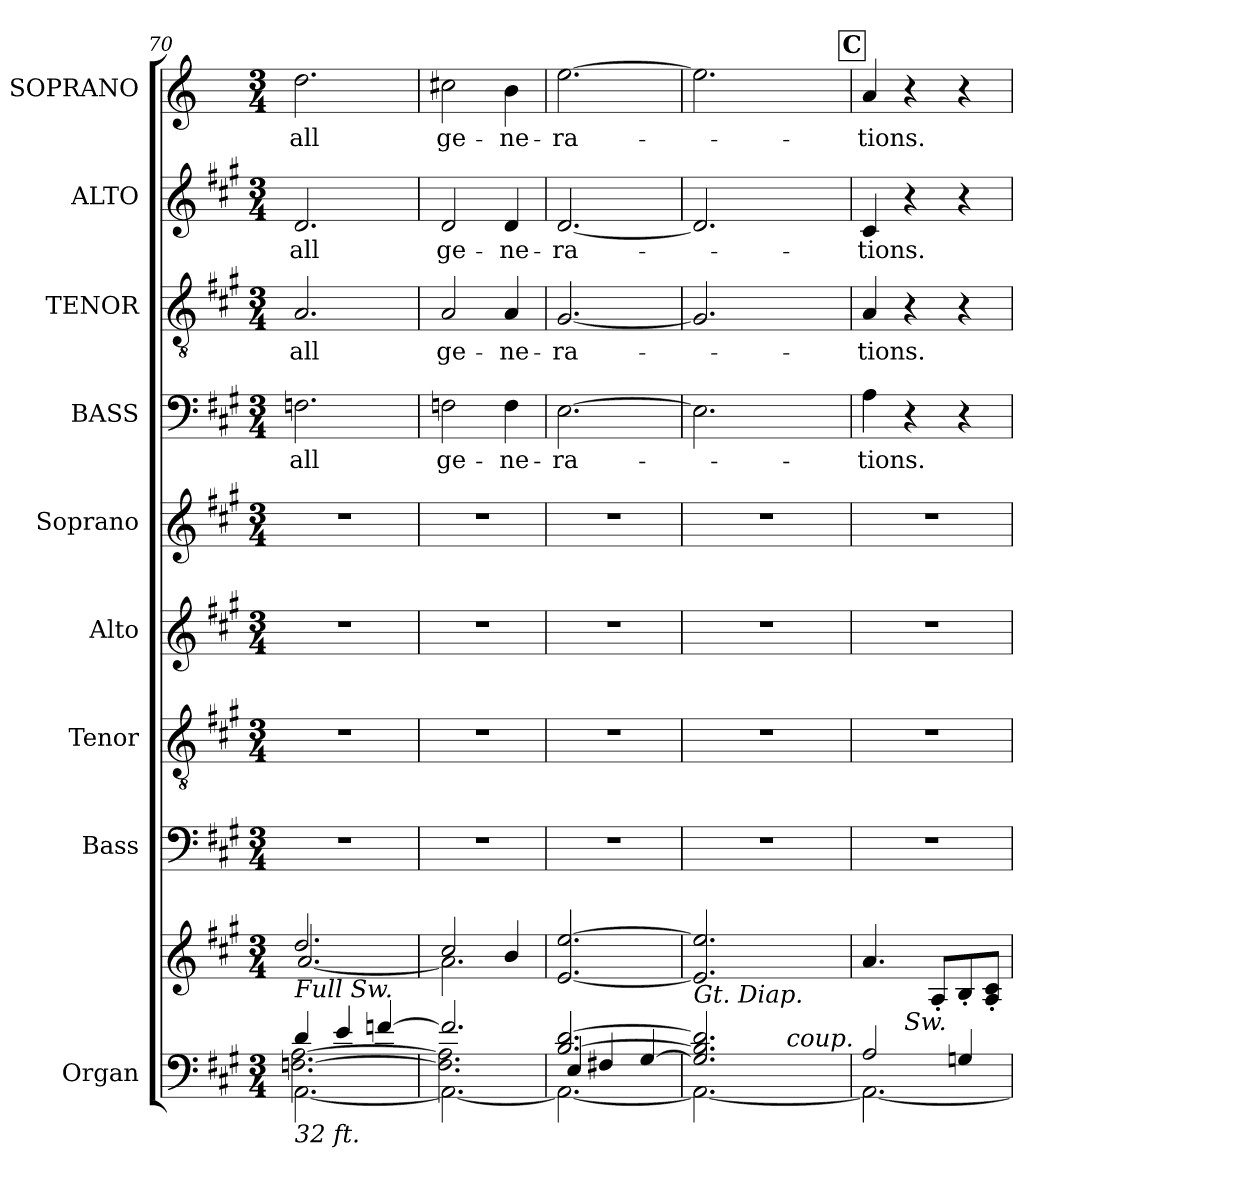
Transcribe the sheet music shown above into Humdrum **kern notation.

**kern	**kern	**kern	**kern	**kern	**kern	**kern	**text	**kern	**text	**kern	**text	**kern	**text
*part9	*part9	*part8	*part7	*part6	*part5	*part4	*part4	*part3	*part3	*part2	*part2	*part1	*part1
*staff10	*staff9	*staff8	*staff7	*staff6	*staff5	*staff4	*staff4	*staff3	*staff3	*staff2	*staff2	*staff1	*staff1
*I"Organ	*	*I"Bass	*I"Tenor	*I"Alto	*I"Soprano	*I"BASS	*	*I"TENOR	*	*I"ALTO	*	*I"SOPRANO	*
*I'Org.	*	*I'B.	*I'T.	*I'A.	*I'S.	*I'B.	*	*I'T.	*	*I'A.	*	*I'S.	*
!!LO:LB:g=z
*clefF4	*clefG2	*clefF4	*clefGv2	*clefG2	*clefG2	*clefF4	*	*clefGv2	*	*clefG2	*	*clefG2	*
*	*	*	*ITrd7c12	*	*	*	*	*ITrd7c12	*	*	*	*	*
*k[f#c#g#]	*k[f#c#g#]	*k[f#c#g#]	*k[f#c#g#]	*k[f#c#g#]	*k[f#c#g#]	*k[f#c#g#]	*	*k[f#c#g#]	*	*k[f#c#g#]	*	*k[]	*
*A:	*A:	*A:	*A:	*A:	*A:	*A:	*	*A:	*	*A:	*	*C:	*
*M3/4	*M3/4	*M3/4	*M3/4	*M3/4	*M3/4	*M3/4	*	*M3/4	*	*M3/4	*	*M3/4	*
=70	=70	=70	=70	=70	=70	=70	=70	=70	=70	=70	=70	=70	=70
*^	*^	*	*	*	*	*	*	*	*	*	*	*	*
*	*^	*	*	*	*	*	*	*	*	*	*	*	*	*	*
!	!	!	!	!	!LO:N:vis=1	!LO:N:vis=1	!LO:N:vis=1	!LO:N:vis=1	!	!	!	!	!	!	!	!
!	!	!	!	!	!	!	!	!	!	!LO:LY:b:color=#000000	!	!	!	!	!	!
!	!	!	!	!	!	!	!	!	!	!	!	!LO:LY:b:color=#000000	!	!	!	!
!	!	!	!	!	!	!	!	!	!	!	!	!	!	!LO:LY:b:color=#000000	!	!
!LO:TX:a:i:t=Full Sw.	!	!	!	!	!	!	!	!	!	!	!	!	!	!	!	!
!LO:TX:b:i:t=32 ft.	!	!	!	!	!	!	!	!	!	!	!	!	!	!	!	!
!	!	!	!	!	!	!	!	!	!	!	!	!	!	!	!	!LO:LY:b:color=#000000
4di/	[2.AAi\	[2.Fni\ [2.Ai	2.ddi/	[2.ai/	2.r	2.r	2.r	2.r	2.Fni\	all	2.AAi/	all	2.di/	all	2.ddi\	all
4ei/	.	.	.	.	.	.	.	.	.	.	.	.	.	.	.	.
[4fni/	.	.	.	.	.	.	.	.	.	.	.	.	.	.	.	.
=71	=71	=71	=71	=71	=71	=71	=71	=71	=71	=71	=71	=71	=71	=71	=71	=71
!	!	!	!	!	!LO:N:vis=1	!LO:N:vis=1	!LO:N:vis=1	!LO:N:vis=1	!	!	!	!	!	!	!	!
!	!	!	!	!	!	!	!	!	!	!LO:LY:b:color=#000000	!	!	!	!	!	!
!	!	!	!	!	!	!	!	!	!	!	!	!LO:LY:b:color=#000000	!	!	!	!
!	!	!	!	!	!	!	!	!	!	!	!	!	!	!LO:LY:b:color=#000000	!	!
!	!	!	!	!	!	!	!	!	!	!	!	!	!	!	!	!LO:LY:b:color=#000000
2.fi/]	2.AAi\_	2.Fi\] 2.Ai]	2cc#i/	2.ai\]	2.r	2.r	2.r	2.r	2Fni\	ge-	2AAi/	ge-	2di/	ge-	2cc#i\	ge-
!	!	!	!	!	!	!	!	!	!	!LO:LY:b:color=#000000	!	!	!	!	!	!
!	!	!	!	!	!	!	!	!	!	!	!	!LO:LY:b:color=#000000	!	!	!	!
!	!	!	!	!	!	!	!	!	!	!	!	!	!	!LO:LY:b:color=#000000	!	!
!	!	!	!	!	!	!	!	!	!	!	!	!	!	!	!	!LO:LY:b:color=#000000
.	.	.	4bi/	.	.	.	.	.	4Fi\	-ne-	4AAi/	-ne-	4di/	-ne-	4bi\	-ne-
*	*	*	*v	*v	*	*	*	*	*	*	*	*	*	*	*	*
=72	=72	=72	=72	=72	=72	=72	=72	=72	=72	=72	=72	=72	=72	=72	=72
!	!	!	!	!LO:N:vis=1	!LO:N:vis=1	!LO:N:vis=1	!LO:N:vis=1	!	!	!	!	!	!	!	!
!	!	!	!	!	!	!	!	!	!LO:LY:b:color=#000000	!	!	!	!	!	!
!	!	!	!	!	!	!	!	!	!	!	!LO:LY:b:color=#000000	!	!	!	!
!	!	!	!	!	!	!	!	!	!	!	!	!	!LO:LY:b:color=#000000	!	!
!	!	!	!	!	!	!	!	!	!	!	!	!	!	!	!LO:LY:b:color=#000000
[2.Bi/ [2.di	2.AAi\_	4Ei/	[2.ei/ [2.eei	2.r	2.r	2.r	2.r	[2.Ei\	-ra-	[2.GG#i/	-ra-	[2.di/	-ra-	[2.eei\	-ra-
.	.	4F#Xi/	.	.	.	.	.	.	.	.	.	.	.	.	.
.	.	[4G#i/	.	.	.	.	.	.	.	.	.	.	.	.	.
=73	=73	=73	=73	=73	=73	=73	=73	=73	=73	=73	=73	=73	=73	=73	=73
!	!	!	!LO:TX:b:i:t=Gt. Diap.	!	!	!	!	!	!	!	!	!	!	!	!
!	!	!	!	!LO:N:vis=1	!LO:N:vis=1	!LO:N:vis=1	!LO:N:vis=1	!	!	!	!	!	!	!	!
2.G#i/] 2.Bi] 2.di]	2.AAi\_	4ryy	2.ei/] 2.eei]	2.r	2.r	2.r	2.r	2.Ei\]	.	2.GG#i/]	.	2.di/]	.	2.eei\]	.
.	.	8ryy	.	.	.	.	.	.	.	.	.	.	.	.	.
.	.	16ryy	.	.	.	.	.	.	.	.	.	.	.	.	.
.	.	128ryy	.	.	.	.	.	.	.	.	.	.	.	.	.
.	.	512ryy	.	.	.	.	.	.	.	.	.	.	.	.	.
!	!	!LO:TX:a:i:t=coup.	!	!	!	!	!	!	!	!	!	!	!	!	!
.	.	4ryy	.	.	.	.	.	.	.	.	.	.	.	.	.
.	.	32ryy	.	.	.	.	.	.	.	.	.	.	.	.	.
.	.	64ryy	.	.	.	.	.	.	.	.	.	.	.	.	.
.	.	256.ryy	.	.	.	.	.	.	.	.	.	.	.	.	.
!!LO:REH:place=s1:B:color=#000000:enc=box:fs=14.284:t=C
=74	=74	=74	=74	=74	=74	=74	=74	=74	=74	=74	=74	=74	=74	=74	=74
!	!	!	!	!LO:N:vis=1	!LO:N:vis=1	!LO:N:vis=1	!LO:N:vis=1	!	!	!	!	!	!	!	!
*	*v	*v	*	*	*	*	*	*	*	*	*	*	*	*	*
*	*^	*	*	*	*	*	*	*	*	*	*	*	*	*
!	!	!	!	!	!	!	!	!	!LO:LY:b:color=#000000	!	!	!	!	!	!
*	*v	*v	*	*	*	*	*	*	*	*	*	*	*	*	*
*	*^	*	*	*	*	*	*	*	*	*	*	*	*	*
!	!	!	!	!	!	!	!	!	!	!	!LO:LY:b:color=#000000	!	!	!	!
*	*v	*v	*	*	*	*	*	*	*	*	*	*	*	*	*
*	*^	*	*	*	*	*	*	*	*	*	*	*	*	*
!	!	!	!	!	!	!	!	!	!	!	!	!	!LO:LY:b:color=#000000	!	!
*	*v	*v	*	*	*	*	*	*	*	*	*	*	*	*	*
*	*^	*	*	*	*	*	*	*	*	*	*	*	*	*
!	!	!	!	!	!	!	!	!	!	!	!	!	!	!	!LO:LY:b:color=#000000
*	*v	*v	*^	*	*	*	*	*	*	*	*	*	*	*	*
2Ai/	2.AAi\_	4.ai/	4ryy	2.r	2.r	2.r	2.r	4Ai\	-tions.	4AAi/	-tions.	4c#i/	-tions.	4ai/	-tions.
!	!	!	!LO:TX:b:i:t=Sw.	!	!	!	!	!	!	!	!	!	!	!	!
.	.	.	2ryy	.	.	.	.	4r	.	4r	.	4r	.	4r	.
.	.	8A'i/L	.	.	.	.	.	.	.	.	.	.	.	.	.
4Gni/	.	8B'i/	.	.	.	.	.	4r	.	4r	.	4r	.	4r	.
.	.	8Ai/' 8c#i'J	.	.	.	.	.	.	.	.	.	.	.	.	.
*v	*v	*	*	*	*	*	*	*	*	*	*	*	*	*	*
*	*v	*v	*	*	*	*	*	*	*	*	*	*	*	*
=	=	=	=	=	=	=	=	=	=	=	=	=	=
*-	*-	*-	*-	*-	*-	*-	*-	*-	*-	*-	*-	*-	*-
